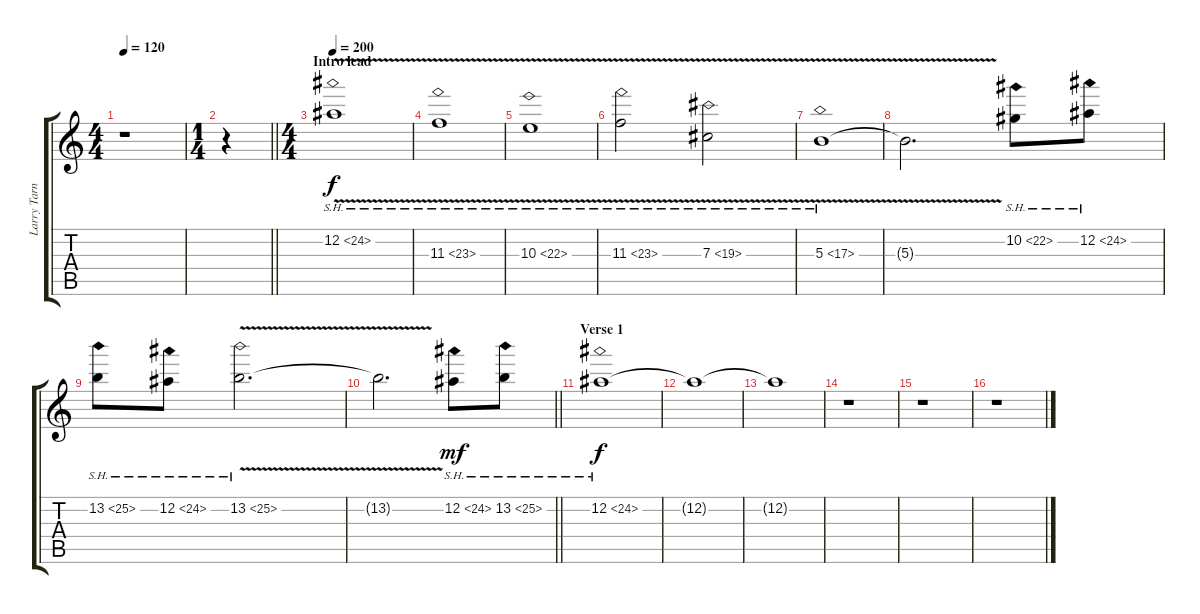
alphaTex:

\track ("Larry Tarnowski" "Larry Tarn") {instrument distortionguitar}
\staff {score tabs}
\tuning (Eb4 Bb3 Gb3 Db3 Ab2 Eb2) {hide}
\ts (4 4)
\tempo 120
\clef g2
\ks c
r.1{dy f} |
\ts (1 4)
\barLineRight lightlight
r.4 |
\ts (4 4)
\section ("" "Intro lead")
\tempo 200
12.2{sh 12 v}.1 |
11.3{sh 12 v}.1 |
10.3{sh 12 v}.1 |
11.3{sh 12 v}.2 7.3{sh 12 v}.2 |
5.3{sh 12 v}.1 |
5.3{t}.2{d} 10.2{sh 12}.8 12.2{sh 12}.8 |
13.2{sh 12}.8 12.2{sh 12}.8 13.2{sh 12 v}.2{d} |
\barLineRight lightlight
13.2{t}.2{d} 12.2{sh 12}.8{dy mf} 13.2{sh 12}.8 |
\section ("" "Verse 1")
12.2{sh 12}.1{dy f volume 5} |
12.2{t}.1 |
12.2{t}.1 |
r.1 |
r.1 |
r.1
